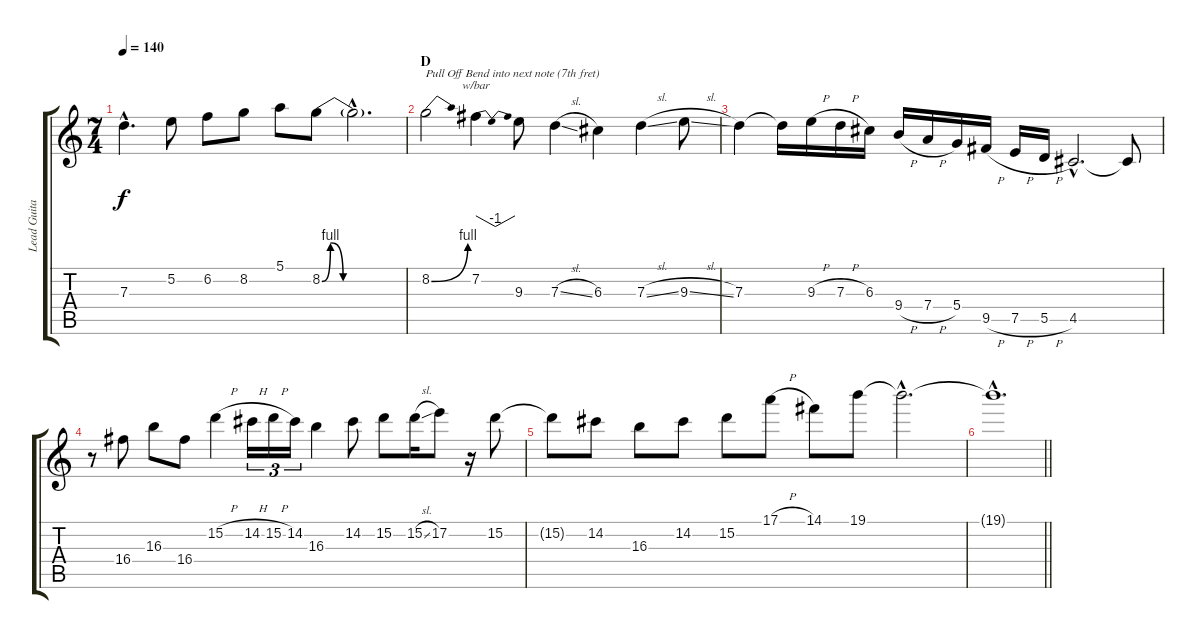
\track ("Lead Guitar" "Lead Guita") {instrument distortionguitar}
\staff {score tabs}
\tuning (E4 B3 G3 D3 A2 E2) {hide}
\ts (7 4)
\tempo 140
\clef g2
\ks c
7.3{hac}.4{d dy f} 5.2.8 6.2.8 8.2.8 5.1.8 8.2{be (custom 0 0 6 4 15 0 30 0 45 0 60 0)}.8 8.2{hac t}.2{d} |
\section ("" "D")
8.2{be (bend 0 0 60 4)}.2{txt "Pull Off Bend into next note (7th fret)"} 7.2.4{tbe (dip default 0 0 30 -4 60 0)} 9.3.8 7.3{sl}.4 6.3.4 7.3{sl}.4 9.3{sl}.8 |
7.3.4 7.3{t}.16 9.3{h}.16 7.3{h}.16 6.3.16 9.4{h}.16 7.4{h}.16 5.4.16 9.5{h}.16 7.5{h}.16 5.5{h}.16 4.5{hac}.2{d} 4.5{t}.8 |
r.8 16.4.8 16.3.8 16.4.8 15.2{h}.4 14.2{h}.16{tu (3 2)} 15.2{h}.16{tu (3 2)} 14.2.16{tu (3 2)} 16.3.4 14.2.8 15.2.8 15.2{sl}.16 17.2.8 r.16 15.2.8 |
15.2{t}.8 14.2.8 16.3.8 14.2.8 15.2.8 17.1{h}.8 14.1.8 19.1.8 19.1{hac t}.2{d} |
\barLineRight lightlight
19.1{hac t}.1{d}
